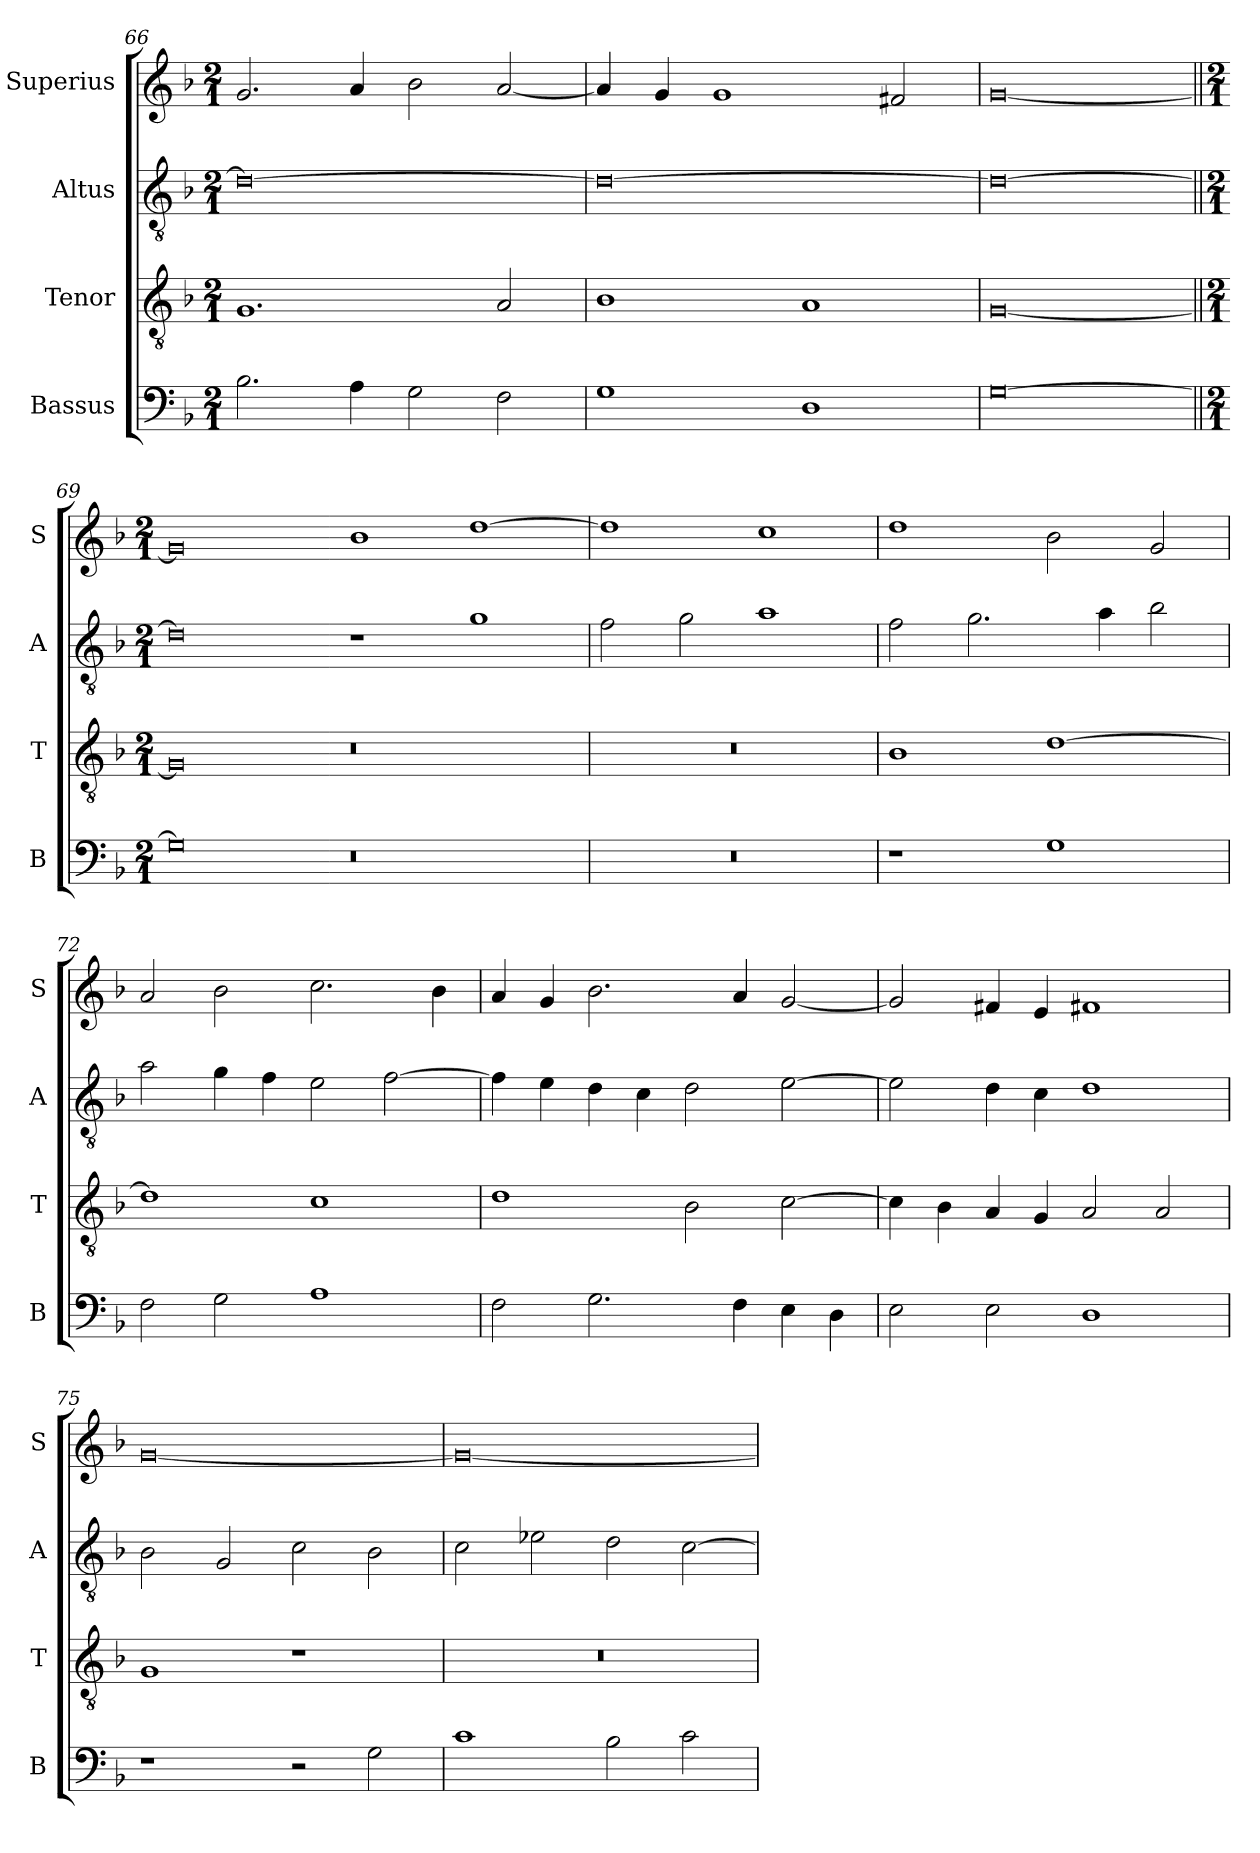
**kern	**kern	**kern	**kern
*part4	*part3	*part2	*part1
*staff4	*staff3	*staff2	*staff1
*I"Bassus	*I"Tenor	*I"Altus	*I"Superius
*I'B	*I'T	*I'A	*I'S
*clefF4	*clefGv2	*clefGv2	*clefG2
*k[b-]	*k[b-]	*k[b-]	*k[b-]
*F:	*F:	*F:	*F:
*M2/1	*M2/1	*M2/1	*M2/1
=66	=66	=66	=66
2.B-	1.G	0d_	2.g
4A	.	.	4a
2G	.	.	2b-
2F	2A	.	[2a
=67	=67	=67	=67
1G	1B-	0d_	4a]
.	.	.	4g
.	.	.	1g
1D	1A	.	.
.	.	.	2f#X
=68	=68	=68	=68
[0G	[0G	0d_	[0g
=69||	=69||	=69||	=69||
*M2/1	*M2/1	*M2/1	*M2/1
0G]	0G]	0d]	0g]
0r	0r	1r	1b-
.	.	1g	[1dd
=70	=70	=70	=70
0r	0r	2f	1dd]
.	.	2g	.
.	.	1a	1cc
=71	=71	=71	=71
1r	1B-	2f	1dd
.	.	2.g	.
1G	[1d	.	2b-
.	.	4a	.
.	.	2b-	2g
=72	=72	=72	=72
2F	1d]	2a	2a
2G	.	4g	2b-
.	.	4f	.
1A	1c	2e	2.cc
.	.	[2f	.
.	.	.	4b-
=73	=73	=73	=73
2F	1d	4f]	4a
.	.	4e	4g
2.G	.	4d	2.b-
.	.	4c	.
.	2B-	2d	.
4F	.	.	4a
4E	[2c	[2e	[2g
4D	.	.	.
=74	=74	=74	=74
2E	4c]	2e]	2g]
.	4B-	.	.
2E	4A	4d	4f#X
.	4G	4c	4e
1D	2A	1d	1f#X
.	2A	.	.
=75	=75	=75	=75
1r	1G	2B-	[0g
.	.	2G	.
2r	1r	2c	.
2G	.	2B-	.
=76	=76	=76	=76
1c	0r	2c	0g_
.	.	2e-X	.
2B-	.	2d	.
2c	.	[2c	.
=	=	=	=
*-	*-	*-	*-
